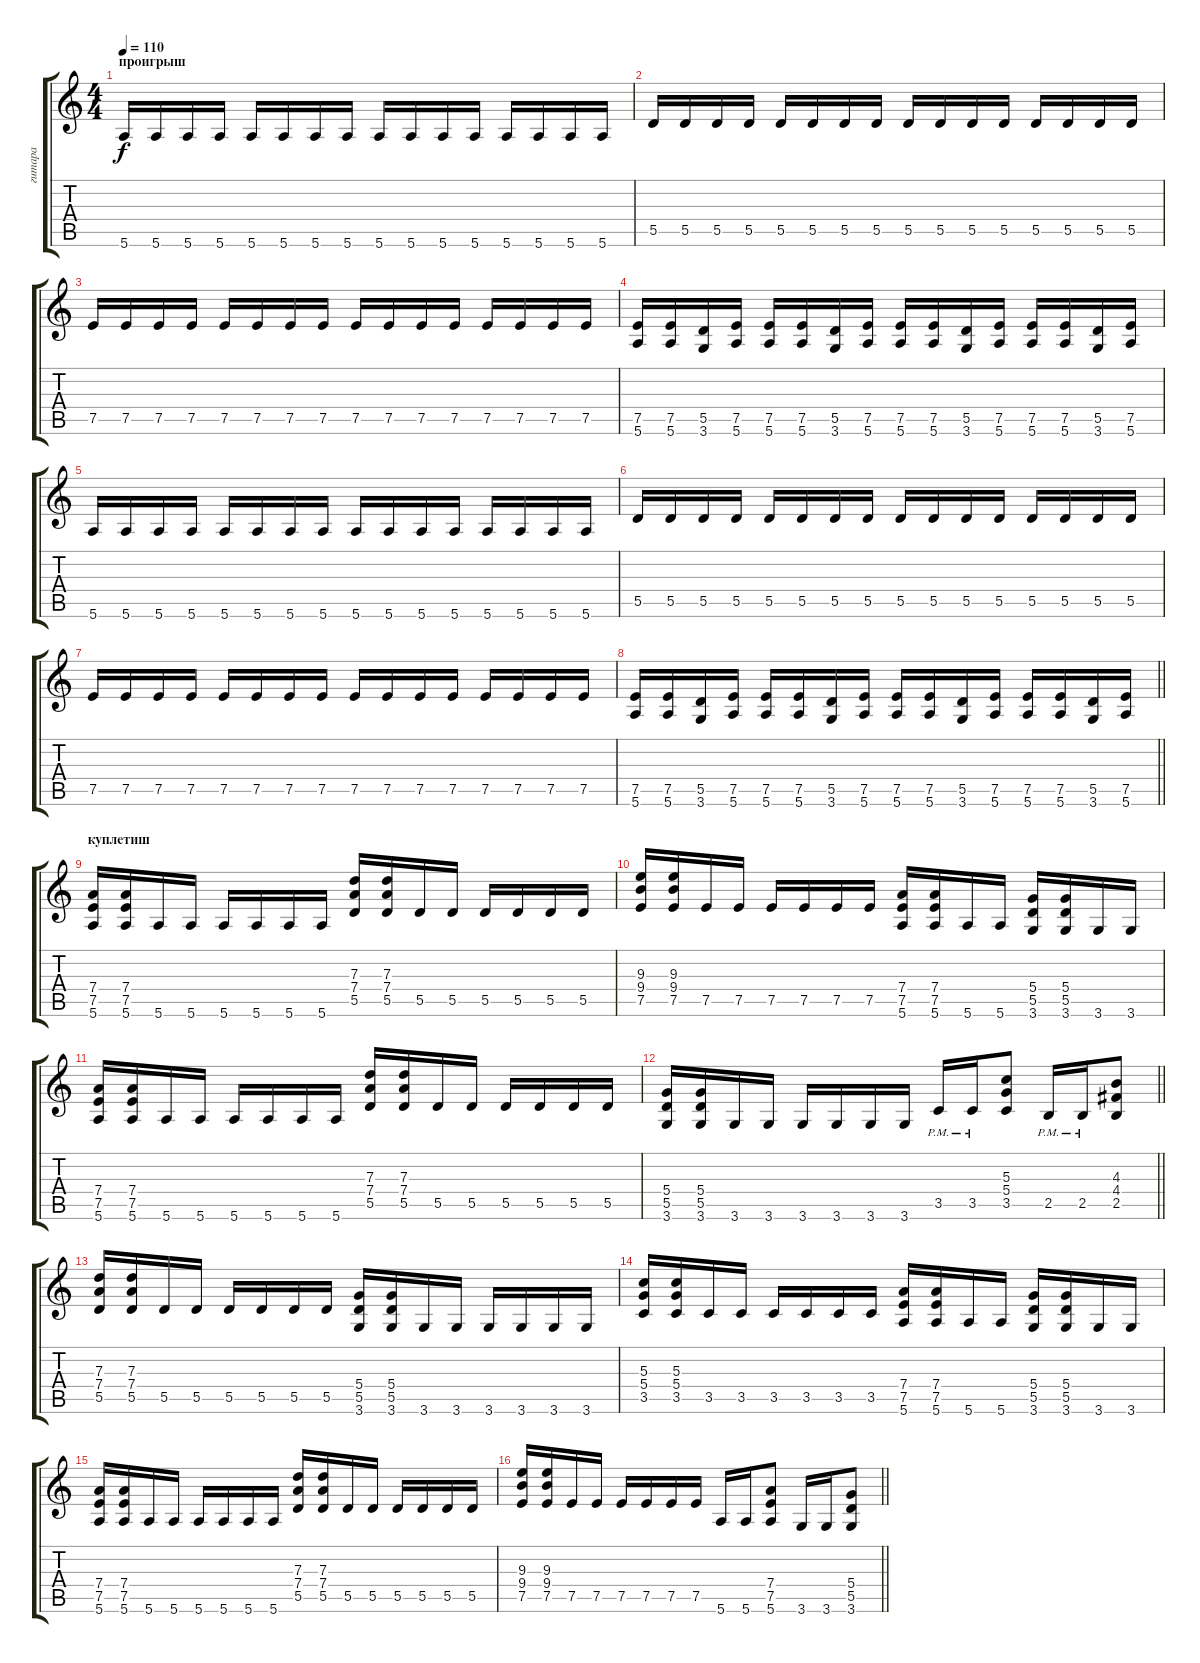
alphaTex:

\track ("гитара" "гитара") {instrument distortionguitar}
\staff {score tabs}
\tuning (E4 B3 G3 D3 A2 E2) {hide}
\ts (4 4)
\section ("" "проигрыш")
\tempo 110
\clef g2
\ks c
5.6.16{dy f} 5.6.16 5.6.16 5.6.16 5.6.16 5.6.16 5.6.16 5.6.16 5.6.16 5.6.16 5.6.16 5.6.16 5.6.16 5.6.16 5.6.16 5.6.16 |
5.5.16 5.5.16 5.5.16 5.5.16 5.5.16 5.5.16 5.5.16 5.5.16 5.5.16 5.5.16 5.5.16 5.5.16 5.5.16 5.5.16 5.5.16 5.5.16 |
7.5.16 7.5.16 7.5.16 7.5.16 7.5.16 7.5.16 7.5.16 7.5.16 7.5.16 7.5.16 7.5.16 7.5.16 7.5.16 7.5.16 7.5.16 7.5.16 |
(7.5 5.6).16 (7.5 5.6).16 (5.5 3.6).16 (7.5 5.6).16 (7.5 5.6).16 (7.5 5.6).16 (5.5 3.6).16 (7.5 5.6).16 (7.5 5.6).16 (7.5 5.6).16 (5.5 3.6).16 (7.5 5.6).16 (7.5 5.6).16 (7.5 5.6).16 (5.5 3.6).16 (7.5 5.6).16 |
5.6.16 5.6.16 5.6.16 5.6.16 5.6.16 5.6.16 5.6.16 5.6.16 5.6.16 5.6.16 5.6.16 5.6.16 5.6.16 5.6.16 5.6.16 5.6.16 |
5.5.16 5.5.16 5.5.16 5.5.16 5.5.16 5.5.16 5.5.16 5.5.16 5.5.16 5.5.16 5.5.16 5.5.16 5.5.16 5.5.16 5.5.16 5.5.16 |
7.5.16 7.5.16 7.5.16 7.5.16 7.5.16 7.5.16 7.5.16 7.5.16 7.5.16 7.5.16 7.5.16 7.5.16 7.5.16 7.5.16 7.5.16 7.5.16 |
\barLineRight lightlight
(7.5 5.6).16 (7.5 5.6).16 (5.5 3.6).16 (7.5 5.6).16 (7.5 5.6).16 (7.5 5.6).16 (5.5 3.6).16 (7.5 5.6).16 (7.5 5.6).16 (7.5 5.6).16 (5.5 3.6).16 (7.5 5.6).16 (7.5 5.6).16 (7.5 5.6).16 (5.5 3.6).16 (7.5 5.6).16 |
\section ("" "куплетиш")
(7.4 7.5 5.6).16 (7.4 7.5 5.6).16 5.6.16 5.6.16 5.6.16 5.6.16 5.6.16 5.6.16 (7.3 7.4 5.5).16 (7.3 7.4 5.5).16 5.5.16 5.5.16 5.5.16 5.5.16 5.5.16 5.5.16 |
(9.3 9.4 7.5).16 (9.3 9.4 7.5).16 7.5.16 7.5.16 7.5.16 7.5.16 7.5.16 7.5.16 (7.4 7.5 5.6).16 (7.4 7.5 5.6).16 5.6.16 5.6.16 (5.4 5.5 3.6).16 (5.4 5.5 3.6).16 3.6.16 3.6.16 |
(7.4 7.5 5.6).16 (7.4 7.5 5.6).16 5.6.16 5.6.16 5.6.16 5.6.16 5.6.16 5.6.16 (7.3 7.4 5.5).16 (7.3 7.4 5.5).16 5.5.16 5.5.16 5.5.16 5.5.16 5.5.16 5.5.16 |
\barLineRight lightlight
(5.4 5.5 3.6).16 (5.4 5.5 3.6).16 3.6.16 3.6.16 3.6.16 3.6.16 3.6.16 3.6.16 3.5{pm}.16 3.5{pm}.16 (5.3 5.4 3.5).8 2.5{pm}.16 2.5{pm}.16 (4.3 4.4 2.5).8 |
(7.3 7.4 5.5).16 (7.3 7.4 5.5).16 5.5.16 5.5.16 5.5.16 5.5.16 5.5.16 5.5.16 (5.4 5.5 3.6).16 (5.4 5.5 3.6).16 3.6.16 3.6.16 3.6.16 3.6.16 3.6.16 3.6.16 |
(5.3 5.4 3.5).16 (5.3 5.4 3.5).16 3.5.16 3.5.16 3.5.16 3.5.16 3.5.16 3.5.16 (7.4 7.5 5.6).16 (7.4 7.5 5.6).16 5.6.16 5.6.16 (5.4 5.5 3.6).16 (5.4 5.5 3.6).16 3.6.16 3.6.16 |
(7.4 7.5 5.6).16 (7.4 7.5 5.6).16 5.6.16 5.6.16 5.6.16 5.6.16 5.6.16 5.6.16 (7.3 7.4 5.5).16 (7.3 7.4 5.5).16 5.5.16 5.5.16 5.5.16 5.5.16 5.5.16 5.5.16 |
\barLineRight lightlight
(9.3 9.4 7.5).16 (9.3 9.4 7.5).16 7.5.16 7.5.16 7.5.16 7.5.16 7.5.16 7.5.16 5.6.16 5.6.16 (7.4 7.5 5.6).8 3.6.16 3.6.16 (5.4 5.5 3.6).8
